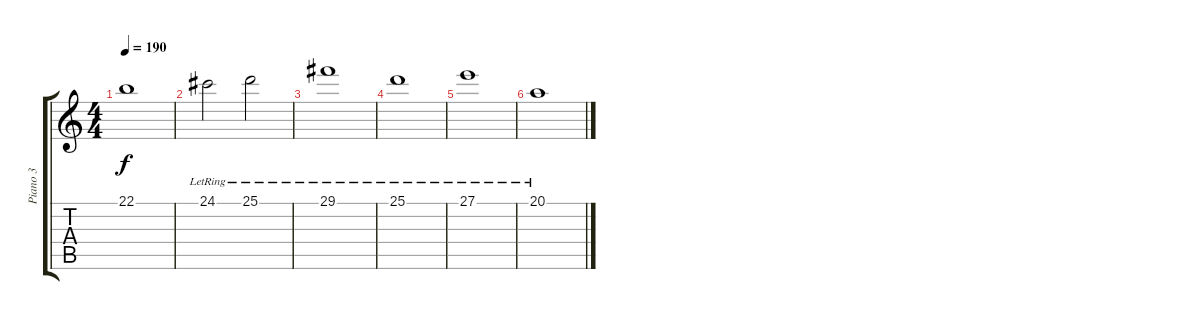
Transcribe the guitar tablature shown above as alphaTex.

\track ("Piano 3" "Piano 3") {instrument electricgrandpiano}
\staff {score tabs}
\tuning (Db4 Ab3 E3 B2 Gb2 B1) {hide}
\ts (4 4)
\tempo 190
\clef g2
\ks c
22.1{t}.1{dy f} |
24.1{lr}.2 25.1{lr}.2 |
29.1{lr}.1 |
25.1{lr}.1 |
27.1{lr}.1 |
20.1{lr}.1
